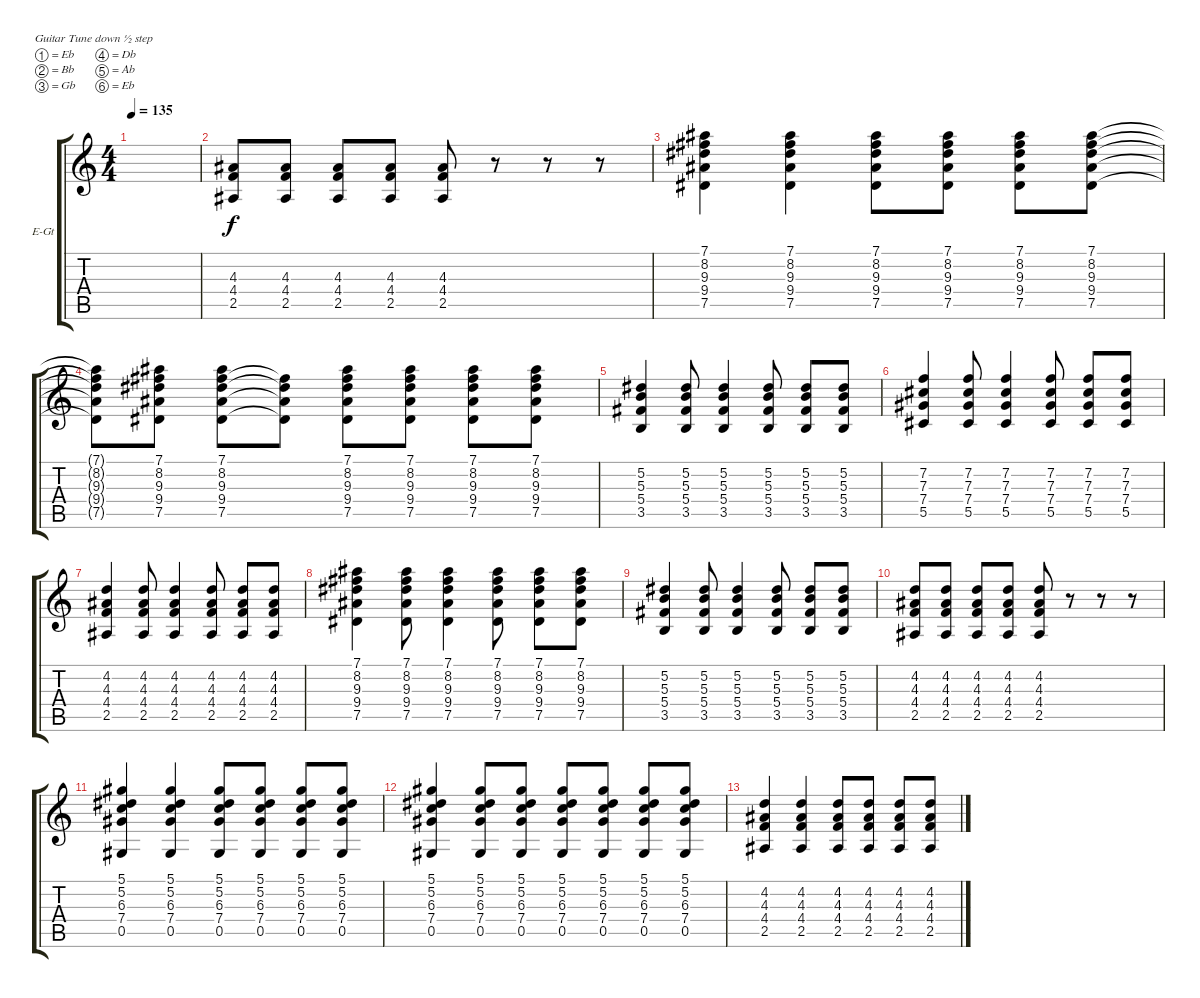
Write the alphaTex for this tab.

\defaultSystemsLayout 4
\bracketExtendMode groupsimilarinstruments
\firstSystemTrackNameOrientation horizontal
\otherSystemsTrackNameOrientation horizontal
\track ("Electric Guitar" "E-Gt") {instrument electricguitarclean}
\staff {score tabs}
\tuning (Eb4 Bb3 Gb3 Db3 Ab2 Eb2)
\ts (4 4)
\tempo 135
\clef g2
\ks c
|
(2.5 4.4 4.3).8 (2.5 4.4 4.3).8 (2.5 4.4 4.3).8 (2.5 4.4 4.3).8 (2.5 4.4 4.3).8 r.8 r.8 r.8 |
(7.5 9.4 9.3 8.2 7.1).4 (7.5 9.4 9.3 8.2 7.1).4 (7.5 9.4 9.3 8.2 7.1).8 (7.5 9.4 9.3 8.2 7.1).8 (7.5 9.4 9.3 8.2 7.1).8 (7.5 9.4 9.3 8.2 7.1).8 |
(7.5{t} 9.4{t} 9.3{t} 8.2{t} 7.1{t}).8 (7.5 9.4 9.3 8.2 7.1).8 (7.5 9.4 9.3 8.2 7.1).8 (7.5{t} 9.4{t} 9.3{t} 8.2{t}).8 (7.5 9.4 9.3 8.2 7.1).8 (7.5 9.4 9.3 8.2 7.1).8 (7.5 9.4 9.3 8.2 7.1).8 (7.5 9.4 9.3 8.2 7.1).8 |
(3.5 5.3 5.4 5.2).4 (3.5 5.4 5.3 5.2).8 (3.5 5.4 5.3 5.2).4 (3.5 5.3 5.4 5.2).8 (3.5 5.3 5.4 5.2).8 (3.5 5.4 5.3 5.2).8 |
(5.5 7.4 7.3 7.2).4 (5.5 7.4 7.3 7.2).8 (5.5 7.4 7.3 7.2).4 (5.5 7.4 7.3 7.2).8 (5.5 7.4 7.3 7.2).8 (5.5 7.4 7.3 7.2).8 |
(2.5 4.4 4.3 4.2).4 (2.5 4.3 4.4 4.2).8 (2.5 4.4 4.3 4.2).4 (2.5 4.3 4.4 4.2).8 (2.5 4.4 4.3 4.2).8 (2.5 4.3 4.4 4.2).8 |
(7.5 9.4 9.3 8.2 7.1).4 (7.5 9.4 9.3 8.2 7.1).8 (7.5 9.4 9.3 8.2 7.1).4 (7.5 9.4 9.3 8.2 7.1).8 (7.5 9.4 9.3 8.2 7.1).8 (7.5 9.4 9.3 8.2 7.1).8 |
(3.5 5.4 5.3 5.2).4 (3.5 5.2 5.3 5.4).8 (3.5 5.2 5.3 5.4).4 (3.5 5.2 5.3 5.4).8 (3.5 5.2 5.3 5.4).8 (3.5 5.2 5.3 5.4).8 |
(2.5 4.4 4.3 4.2).8 (2.5 4.4 4.3 4.2).8 (2.5 4.4 4.3 4.2).8 (2.5 4.4 4.3 4.2).8 (2.5 4.4 4.3 4.2).8 r.8 r.8 r.8 |
(7.4 6.3 5.2 5.1 0.5).4 (0.5 7.4 6.3 5.2 5.1).4 (0.5 7.4 6.3 5.2 5.1).8 (0.5 7.4 6.3 5.2 5.1).8 (0.5 7.4 6.3 5.2 5.1).8 (0.5 7.4 6.3 5.2 5.1).8 |
(7.4 6.3 5.2 5.1 0.5).4 (0.5 7.4 6.3 5.2 5.1).8 (0.5 7.4 6.3 5.2 5.1).8 (0.5 7.4 6.3 5.2 5.1).8 (0.5 7.4 6.3 5.2 5.1).8 (0.5 7.4 6.3 5.2 5.1).8 (0.5 7.4 6.3 5.2 5.1).8 |
(2.5 4.4 4.3 4.2).4 (2.5 4.4 4.3 4.2).4 (2.5 4.4 4.3 4.2).8 (2.5 4.4 4.3 4.2).8 (2.5 4.4 4.3 4.2).8 (2.5 4.4 4.3 4.2).8
